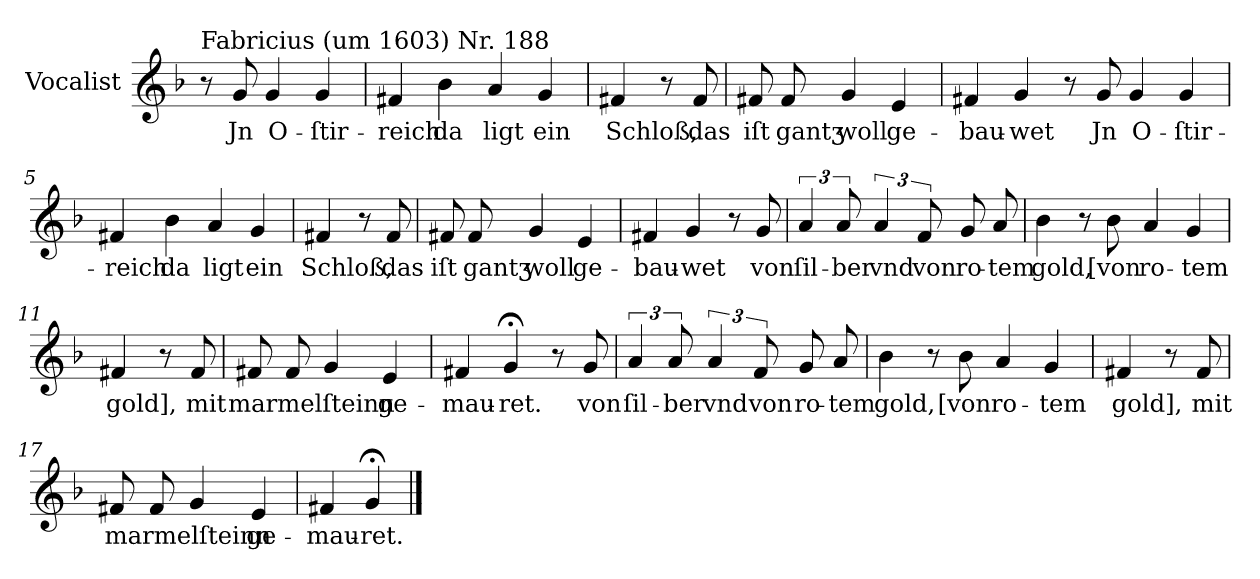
**kern	**text
*part1	*part1
*staff1	*staff1
*I"Vocalist	*
*k[b-]	*
=	=
!LO:TX:a:t=Fabricius (um 1603) Nr. 188	!
8r	.
8g	Jn
4g	O-
4g	-ſtir-
=1	=1
4f#X	-reich
4b-	da
4a	ligt
4g	ein
=2	=2
4f#X	Schloß,
8r	.
8f#	das
=3	=3
8f#X	iſt
8f#	gantʒ
4g	woll
4e	ge-
=4	=4
4f#X	-bau-
4g	-wet
8r	.
8g	Jn
4g	O-
4g	-ſtir-
=5	=5
4f#X	-reich
4b-	da
4a	ligt
4g	ein
=6	=6
4f#X	Schloß,
8r	.
8f#	das
=7	=7
8f#X	iſt
8f#	gantʒ
4g	woll
4e	ge-
=8	=8
4f#X	-bau-
4g	-wet
8r	.
8g	von
=9	=9
6a	ſil-
12a	-ber
6a	vnd
12f	von
8g	ro-
8a	-tem
=10	=10
4b-	gold,
8r	.
8b-	[von
4a	ro-
4g	-tem
=11	=11
4f#X	gold],
8r	.
8f#	mit
=12	=12
8f#X	marmelſteinn
8f#	.
4g	.
4e	ge-
=13	=13
4f#X	-mau-
4g;<	-ret.
8r	.
8g	von
=14	=14
6a	ſil-
12a	-ber
6a	vnd
12f	von
8g	ro-
8a	-tem
=15	=15
4b-	gold,
8r	.
8b-	[von
4a	ro-
4g	-tem
=16	=16
4f#X	gold],
8r	.
8f#	mit
=17	=17
8f#X	marmelſteinn
8f#	.
4g	.
4e	ge-
=18	=18
4f#X	-mau-
4g;<	-ret.
==	==
*-	*-
